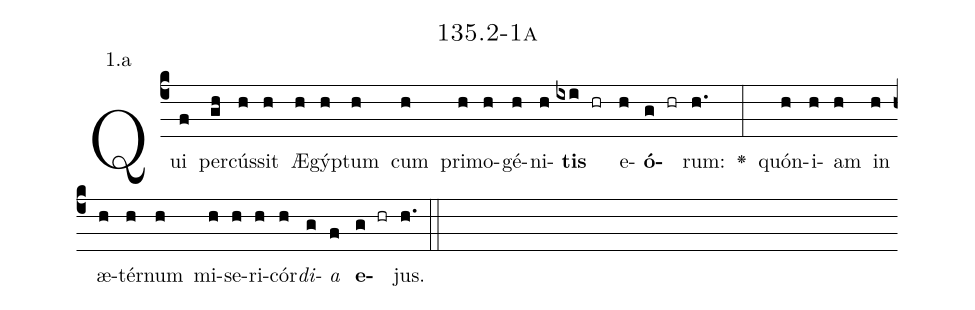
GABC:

name: 135.2-1a;
annotation: 1.a;
%%
(c4)Qui(f) per(gh)cús(h)sit(h) Æ(h)gýp(h)tum(h) cum(h) pri(h)mo(h)gé(h)ni(h)<b>tis</b>(ixi hr) e(h)<b>ó</b>(g hr)rum:(h.) <v>\greheightstar</v>(:) quón(h)i(h)am(h) in(h) æ(h)tér(h)num(h) mi(h)se(h)ri(h)cór(h)<i>di</i>(g)<i>a</i>(f) <b>e</b>(g hr)jus.(h.) (::)


%E(h) u(h) o(g) u(f) a(g) e.(h.) (::)
